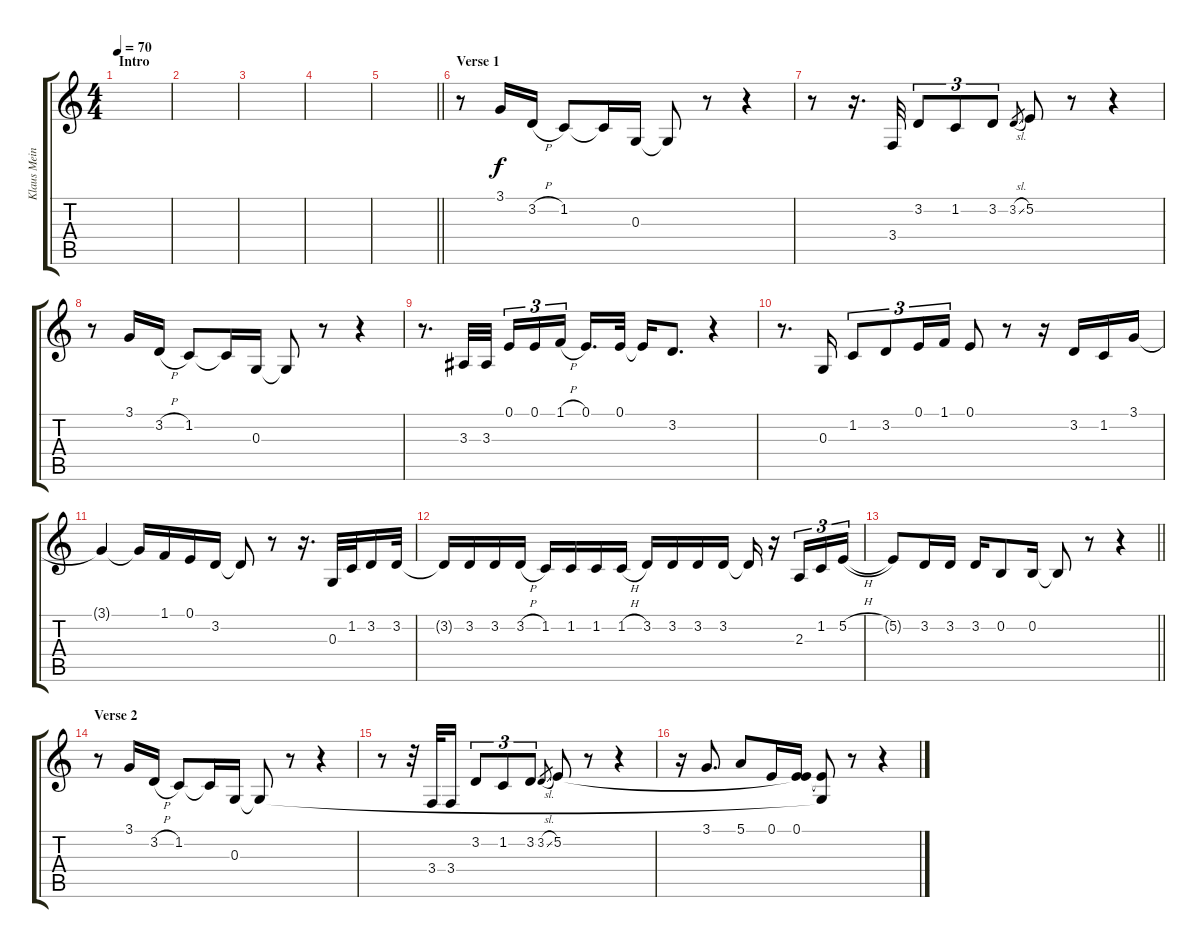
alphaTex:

\track ("Klaus Meine" "Klaus Mein") {instrument harmonica}
\staff {score tabs}
\tuning (E4 B3 G3 D3 A2 E2) {hide}
\ts (4 4)
\section ("" "Intro")
\tempo 70
\clef g2
\ks c
|
|
|
|
\barLineRight lightlight
|
\section ("" "Verse 1")
r.8 3.1.16 3.2{h}.16 1.2.8 1.2{t}.16 0.3.16 0.3{t}.8 r.8 r.4 |
r.8 r.16{d} 3.4.32 3.2.8{tu (3 2)} 1.2.8{tu (3 2)} 3.2.8{tu (3 2)} 3.2{sl}.8{gr} 5.2.8 r.8 r.4 |
r.8 3.1.16 3.2{h}.16 1.2.8 1.2{t}.16 0.3.16 0.3{t}.8 r.8 r.4 |
r.8{d} 3.3.32 3.3.32 0.1.16{tu (3 2)} 0.1.16{tu (3 2)} 1.1{h}.16{tu (3 2) beam splitsecondary} 0.1.16{d} 0.1.32 0.1{t}.16 3.2.8{d} r.4 |
r.8{d} 0.3.16 1.2.8{tu (3 2)} 3.2.8{tu (3 2)} 0.1.16{tu (3 2)} 1.1.16{tu (3 2)} 0.1.8 r.8 r.16 3.2.16 1.2.16 3.1.16 |
3.1{t}.4 3.1{t}.16 1.1.16 0.1.16 3.2.16 3.2{t}.8 r.8 r.16{d} 0.3.32 1.2.32 3.2.16 3.2.32 |
3.2{t}.16 3.2.16 3.2.16 3.2{h}.16 1.2.16 1.2.16 1.2.16 1.2{h}.16 3.2.16 3.2.16 3.2.16 3.2.16 3.2{t}.16 r.16 2.3.16{tu (3 2)} 1.2.16{tu (3 2)} 5.2{h}.16{tu (3 2)} |
\barLineRight lightlight
5.2{t}.8 3.2.16 3.2.16 3.2.16 0.2.8 0.2.16 0.2{t}.8 r.8 r.4 |
\section ("" "Verse 2")
r.8 3.1.16 3.2{h}.16 1.2.8 1.2{t}.16 0.3.16 0.3{t}.8 r.8 r.4 |
r.8 r.32 3.4.32 3.4.16 3.2.8{tu (3 2)} 1.2.8{tu (3 2)} 3.2.8{tu (3 2)} 3.2{sl}.8{gr} 5.2.8 r.8 r.4 |
r.16 3.1.8{d} 5.1.8 0.1.16 (0.1 5.2{t}).16 (0.1{t} 0.3{t}).8 r.8 r.4
